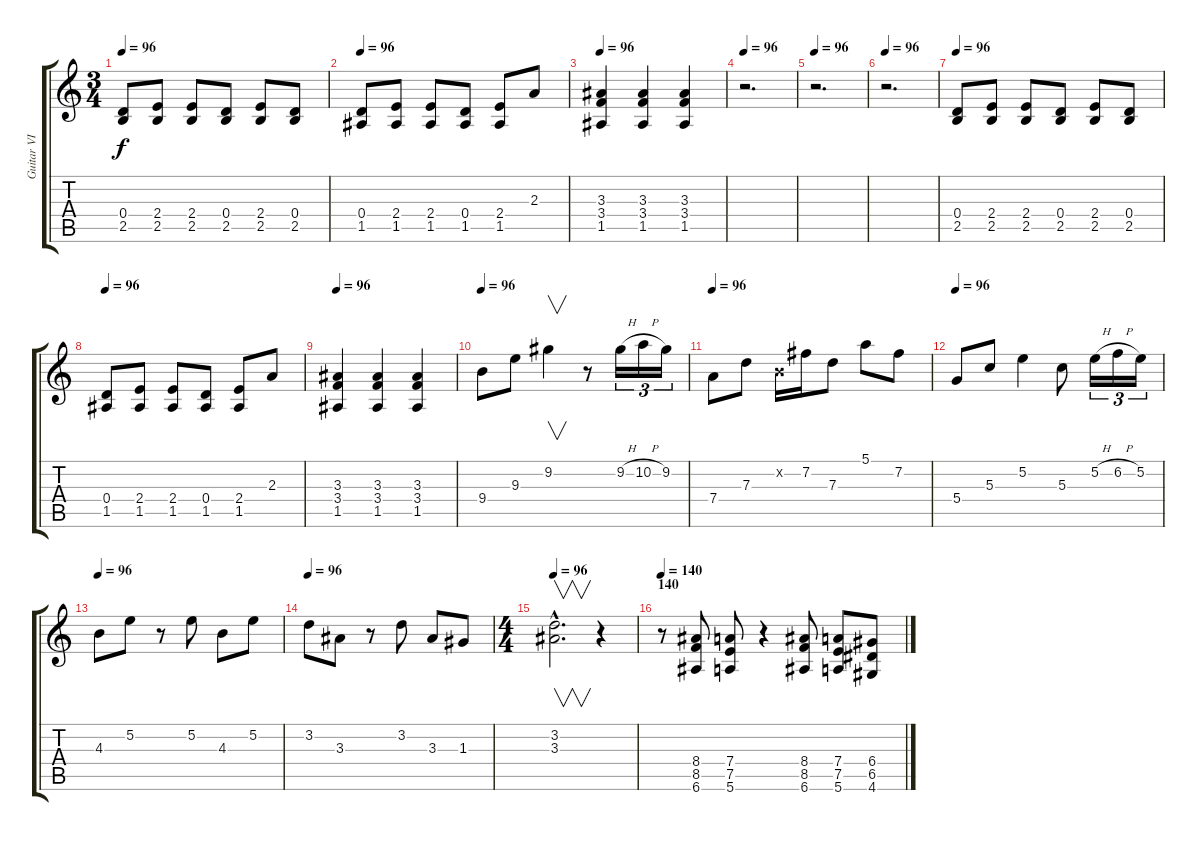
\track ("Guitar VI Distortion" "Guitar VI ") {instrument distortionguitar}
\staff {score tabs}
\tuning (E4 B3 G3 D3 A2 E2) {hide}
\ts (3 4)
\tempo 96
\clef g2
\ks c
(0.4 2.5).8{dy f} (2.4 2.5).8 (2.4 2.5).8 (0.4 2.5).8 (2.4 2.5).8 (0.4 2.5).8 |
\tempo 96
(0.4 1.5).8 (2.4 1.5).8 (2.4 1.5).8 (0.4 1.5).8 (2.4 1.5).8 2.3.8 |
\tempo 96
(3.3 3.4 1.5).4 (3.3 3.4 1.5).4 (3.3 3.4 1.5).4 |
\tempo 96
r.2{d} |
\tempo 96
r.2{d} |
\tempo 96
r.2{d} |
\tempo 96
(0.4 2.5).8 (2.4 2.5).8 (2.4 2.5).8 (0.4 2.5).8 (2.4 2.5).8 (0.4 2.5).8 |
\tempo 96
(0.4 1.5).8 (2.4 1.5).8 (2.4 1.5).8 (0.4 1.5).8 (2.4 1.5).8 2.3.8 |
\tempo 96
(3.3 3.4 1.5).4 (3.3 3.4 1.5).4 (3.3 3.4 1.5).4 |
\tempo 96
9.4.8 9.3.8 9.2.4{v} r.8 9.2{h}.16{tu (3 2)} 10.2{h}.16{tu (3 2)} 9.2.16{tu (3 2)} |
\tempo 96
7.4.8 7.3.8 0.2{x}.16 7.2.16 7.3.8 5.1.8 7.2.8 |
\tempo 96
5.4.8 5.3.8 5.2.4 5.3.8 5.2{h}.16{tu (3 2)} 6.2{h}.16{tu (3 2)} 5.2.16{tu (3 2)} |
\tempo 96
4.3.8 5.2.8 r.8 5.2.8 4.3.8 5.2.8 |
\tempo 96
3.2.8 3.3.8 r.8 3.2.8 3.3.8 1.3.8 |
\ts (4 4)
\tempo 96
(3.2{hac} 3.3{hac}).2{v d} r.4 |
\section ("" "140")
\tempo 140
r.8 (8.4 8.5 6.6).8 (7.4 7.5 5.6).8 r.4 (8.4 8.5 6.6).8 (7.4 7.5 5.6).8 (6.4 6.5 4.6).8
